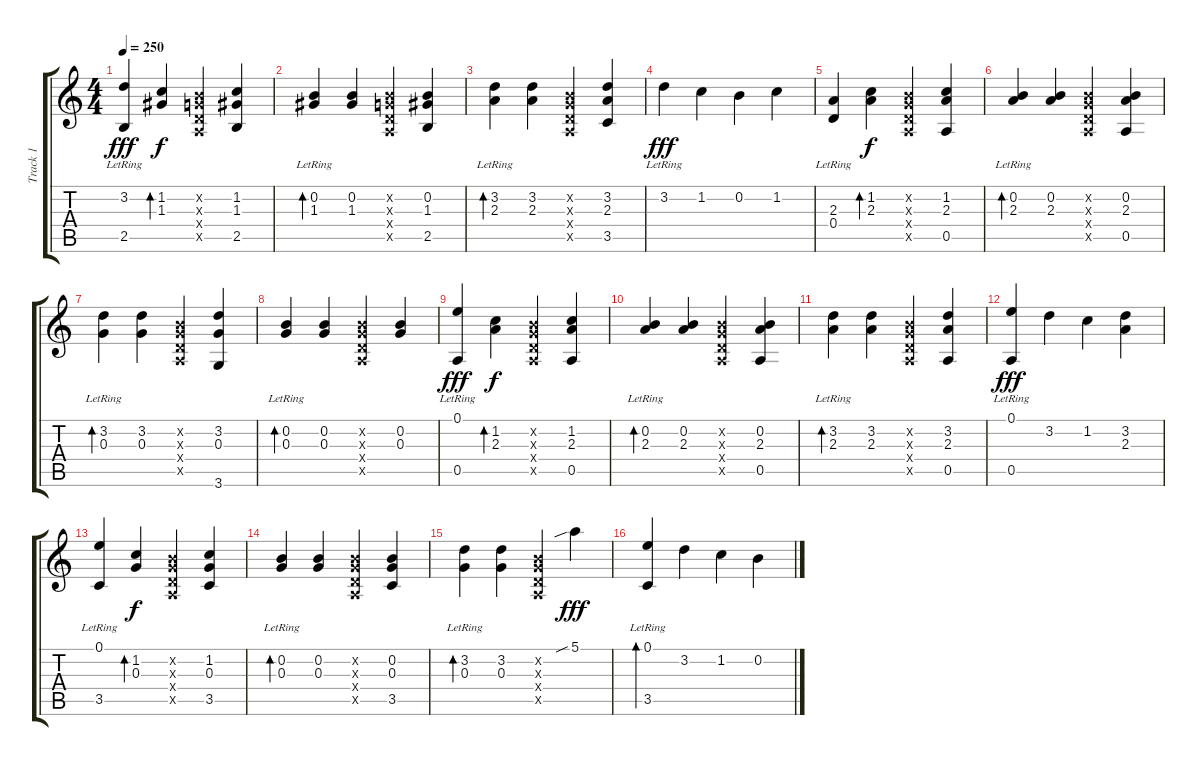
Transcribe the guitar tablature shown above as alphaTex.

\track ("Track 1" "Track 1") {instrument acousticguitarsteel}
\staff {score tabs}
\tuning (E4 B3 G3 D3 A2 E2) {hide}
\ts (4 4)
\tempo 250
\clef g2
\ks c
(3.2{lr} 2.5).4{dy fff} (1.2 1.3).4{bd 60 dy f} (0.2{x} 0.3{x} 0.4{x} 0.5{x}).4 (1.2 1.3 2.5).4 |
(0.2{lr} 1.3).4{bd 60} (0.2 1.3).4 (0.2{x} 0.3{x} 0.4{x} 0.5{x}).4 (0.2 1.3 2.5).4 |
(3.2{lr} 2.3).4{bd 60} (3.2 2.3).4 (0.2{x} 0.3{x} 0.4{x} 0.5{x}).4 (3.2 2.3 3.5).4 |
3.2{lr}.4{dy fff} 1.2.4 0.2.4 1.2.4 |
(2.3{lr} 0.4).4 (1.2 2.3).4{bd 60 dy f} (0.2{x} 0.3{x} 0.4{x} 0.5{x}).4 (1.2 2.3 0.5).4 |
(0.2{lr} 2.3).4{bd 60} (0.2 2.3).4 (0.2{x} 0.3{x} 0.4{x} 0.5{x}).4 (0.2 2.3 0.5).4 |
(3.2{lr} 0.3).4{bd 60} (3.2 0.3).4 (0.2{x} 0.3{x} 0.4{x} 0.5{x}).4 (3.2 0.3 3.6).4 |
(0.2{lr} 0.3).4{bd 60} (0.2 0.3).4 (0.2{x} 0.3{x} 0.4{x} 0.5{x}).4 (0.2 0.3).4 |
(0.1{lr} 0.5).4{dy fff} (1.2 2.3).4{bd 60 dy f} (0.2{x} 0.3{x} 0.4{x} 0.5{x}).4 (1.2 2.3 0.5).4 |
(0.2{lr} 2.3).4{bd 60} (0.2 2.3).4 (0.2{x} 0.3{x} 0.4{x} 0.5{x}).4 (0.2 2.3 0.5).4 |
(3.2{lr} 2.3).4{bd 60} (3.2 2.3).4 (0.2{x} 0.3{x} 0.4{x} 0.5{x}).4 (3.2 2.3 0.5).4 |
(0.1{lr} 0.5{lr}).4{dy fff} 3.2.4 1.2.4 (3.2 2.3).4 |
(0.1{lr} 3.5).4 (1.2 0.3).4{bd 60 dy f} (0.2{x} 0.3{x} 0.4{x} 0.5{x}).4 (1.2 0.3 3.5).4 |
(0.2{lr} 0.3).4{bd 60} (0.2 0.3).4 (0.2{x} 0.3{x} 0.4{x} 0.5{x}).4 (0.2 0.3 3.5).4 |
(3.2{lr} 0.3).4{bd 60} (3.2 0.3).4 (0.2{x} 0.3{x} 0.4{x} 0.5{x}).4 5.1{sib}.4{dy fff} |
(0.1{lr} 3.5).4{bd 60} 3.2.4 1.2.4 0.2.4
